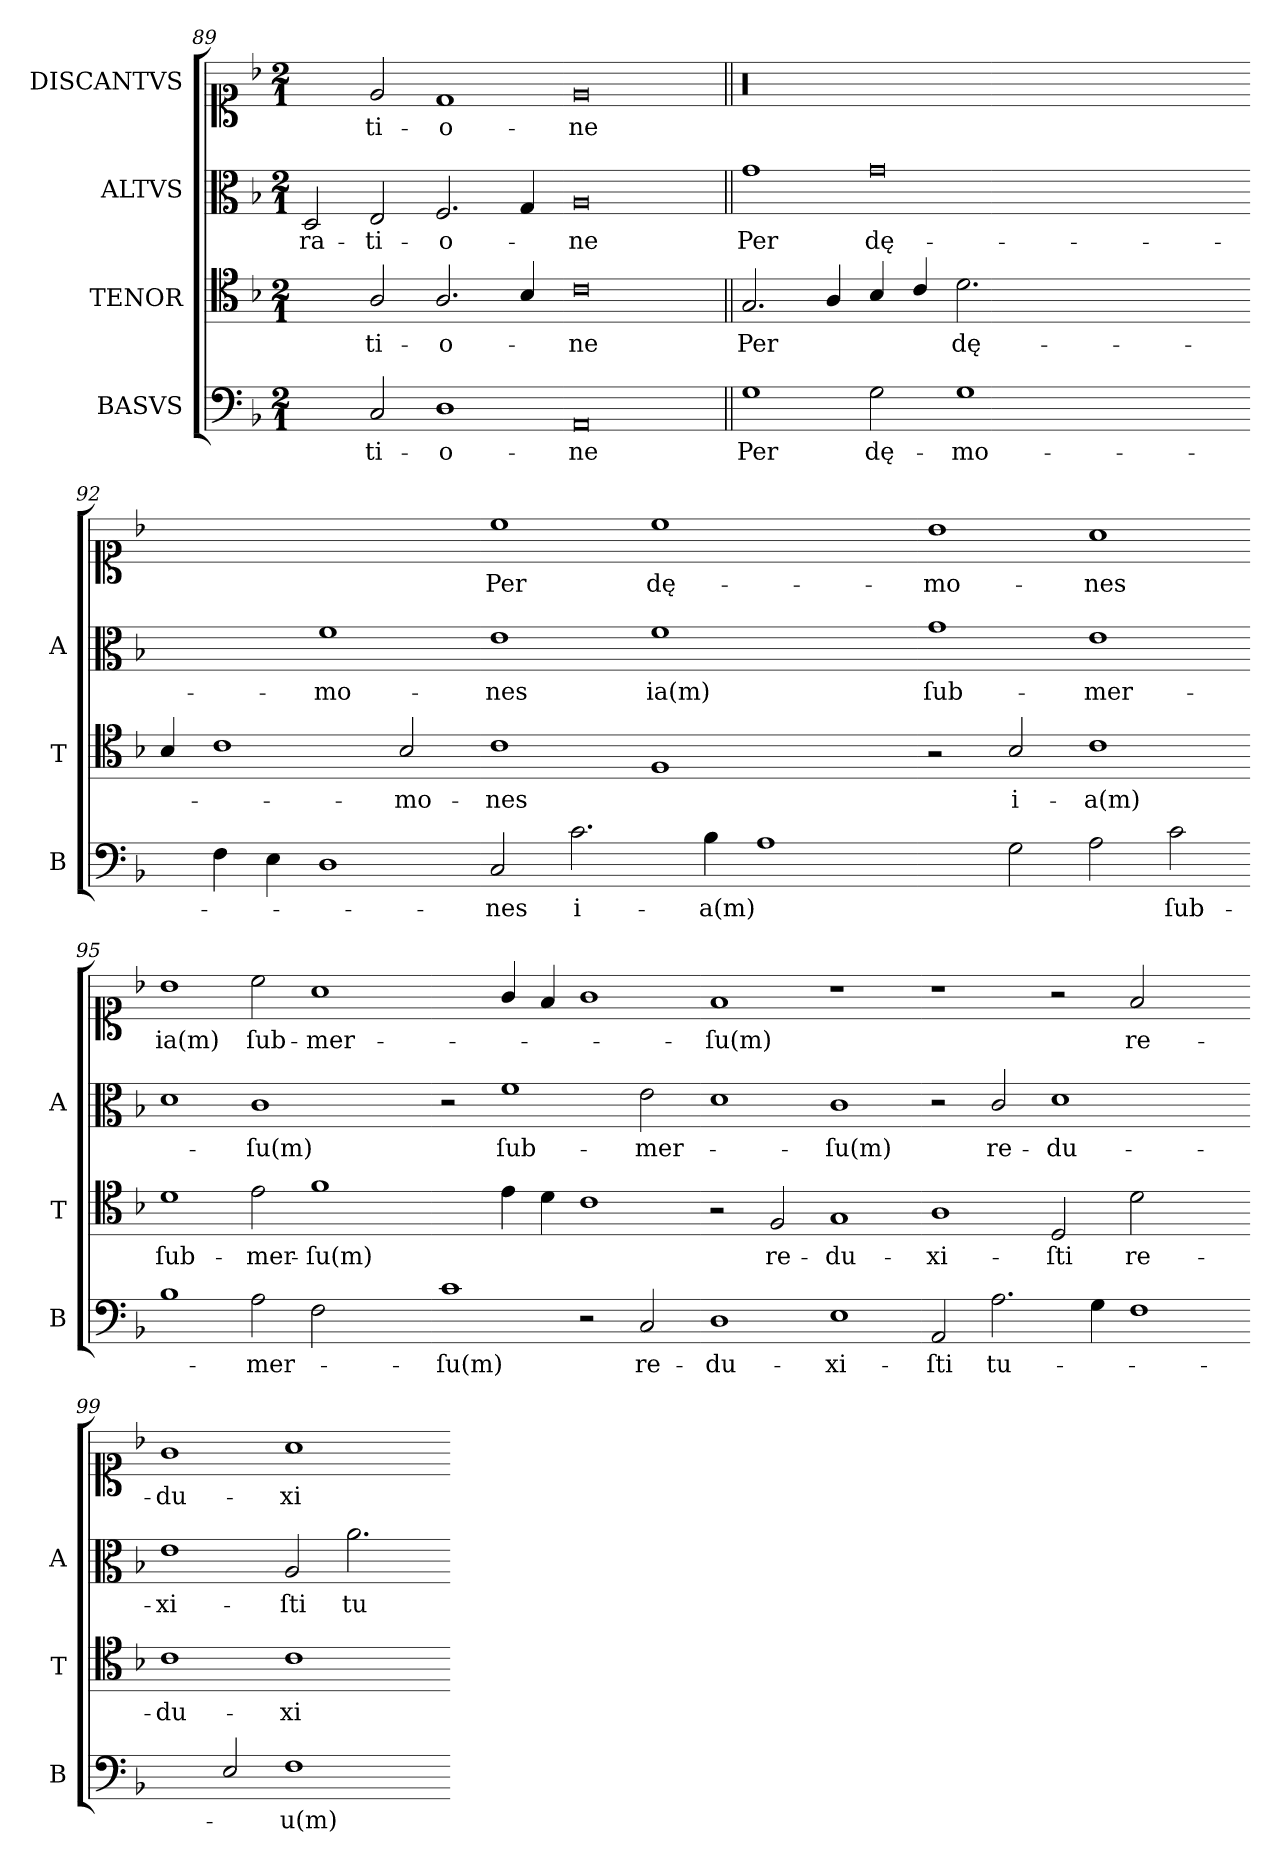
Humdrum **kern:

**kern	**text	**kern	**text	**kern	**text	**kern	**text
*part4	*part4	*part3	*part3	*part2	*part2	*part1	*part1
*staff4	*staff4	*staff3	*staff3	*staff2	*staff2	*staff1	*staff1
*I"BASVS	*	*I"TENOR	*	*I"ALTVS	*	*I"DISCANTVS	*
*I'B	*	*I'T	*	*I'A	*	*	*
*clefF4	*	*clefC4	*	*clefC3	*	*clefC1	*
*k[b-]	*	*k[b-]	*	*k[b-]	*	*k[b-]	*
*M2/1	*	*M2/1	*	*M2/1	*	*M2/1	*
=89	=89	=89	=89	=89	=89	=89	=89
2ryy	.	2ryy	.	2D/	ra-	2ryy	.
2C/	-ti-	2A/	-ti-	2E/	-ti-	2e/	-ti-
1D	-o-	2.A/	-o-	2.F/	-o-	1d	-o-
.	.	4B-/	.	4G/	.	.	.
=90-	=90-	=90-	=90-	=90-	=90-	=90-	=90-
0AA	-ne	0c	-ne	0A	-ne	0e	-ne
=91||	=91||	=91||	=91||	=91||	=91||	=91||	=91||
1G	Per	2.G/	Per	1g	Per	00r	.
.	.	4A/	.	.	.	.	.
2G\	dę-	4B-/	.	0g	dę-	.	.
.	.	4c/	.	.	.	.	.
1G\	-mo-	2.d\	dę-	.	.	.	.
.	.	1..ryy	.	.	.	.	.
1.ryy	.	.	.	.	.	.	.
.	.	.	.	1ryy	.	.	.
=92-	=92-	=92-	=92-	=92-	=92-	=92-	=92-
4ryy	.	4B-/	.	2.ryy	.	1..ryy	.
4F\	.	1c	.	.	.	.	.
4E\	.	.	.	.	.	.	.
1D	.	.	.	1f	-mo-	.	.
.	.	2B-/	-mo-	.	.	.	.
=93-	=93-	=93-	=93-	=93-	=93-	=93-	=93-
2C/	-nes	1c	-nes	1e	-nes	1cc	Per
2.c\	i-	.	.	.	.	.	.
.	.	1F	.	1f	ia(m)	1cc	dę-
4B-\	-a(m)	.	.	.	.	.	.
1A\	.	.	.	.	.	.	.
.	.	2ryy	.	2ryy	.	2ryy	.
=94-	=94-	=94-	=94-	=94-	=94-	=94-	=94-
2ryy	.	2r	.	1g	ſub-	1b-	-mo-
2G\	.	2B-/	i-	.	.	.	.
2A\	.	1c	-a(m)	1e	-mer-	1a	-nes
2c\	ſub-	.	.	.	.	.	.
=95-	=95-	=95-	=95-	=95-	=95-	=95-	=95-
1B-	.	1d	ſub-	1d	.	1b-	ia(m)
2A\	-mer-	2e\	-mer-	1c	-ſu(m)	2cc\	ſub-
2F\	.	1f\	-ſu(m)	.	.	1a\	-mer-
2ryy	.	.	.	2ryy	.	.	.
=96-	=96-	=96-	=96-	=96-	=96-	=96-	=96-
1c	-ſu(m)	2ryy	.	2r	.	2ryy	.
!	!	!	!	!	!LO:LY:i	!	!
.	.	4e\	.	1f	ſub-	4g/	.
.	.	4d\	.	.	.	4f/	.
2r	.	1c	.	.	.	1g	.
!	!	!	!	!	!LO:LY:i	!	!
2C/	re-	.	.	2e\	-mer-	.	.
=97-	=97-	=97-	=97-	=97-	=97-	=97-	=97-
1D	-du-	2r	.	1d	.	1f	-ſu(m)
.	.	2F/	re-	.	.	.	.
!	!	!	!	!	!LO:LY:i	!	!
1E	-xi-	1G	-du-	1c	-ſu(m)	1r	.
=98-	=98-	=98-	=98-	=98-	=98-	=98-	=98-
2AA/	-ſti	1A	-xi-	2r	.	1r	.
2.A\	tu-	.	.	2c/	re-	.	.
.	.	2D/	-ſti	1d	-du-	2r	.
4G\	.	.	.	.	.	.	.
!	!	!	!LO:LY:i	!	!	!	!
1F\	.	2d\	re-	.	.	2f/	re-
.	.	2ryy	.	2ryy	.	2ryy	.
=99-	=99-	=99-	=99-	=99-	=99-	=99-	=99-
!	!	!	!LO:LY:i	!	!	!	!
2ryy	.	1c	-du-	1e	-xi-	1g	-du-
2E/	.	.	.	.	.	.	.
!	!	!	!LO:LY:i	!	!	!	!
1F	-u(m)	1c	-xi-	2A/	-ſti	1a	-xi-
.	.	.	.	2.a\	tu-	.	.
4ryy	.	4ryy	.	.	.	4ryy	.
=-	=-	=-	=-	=-	=-	=-	=-
*-	*-	*-	*-	*-	*-	*-	*-
